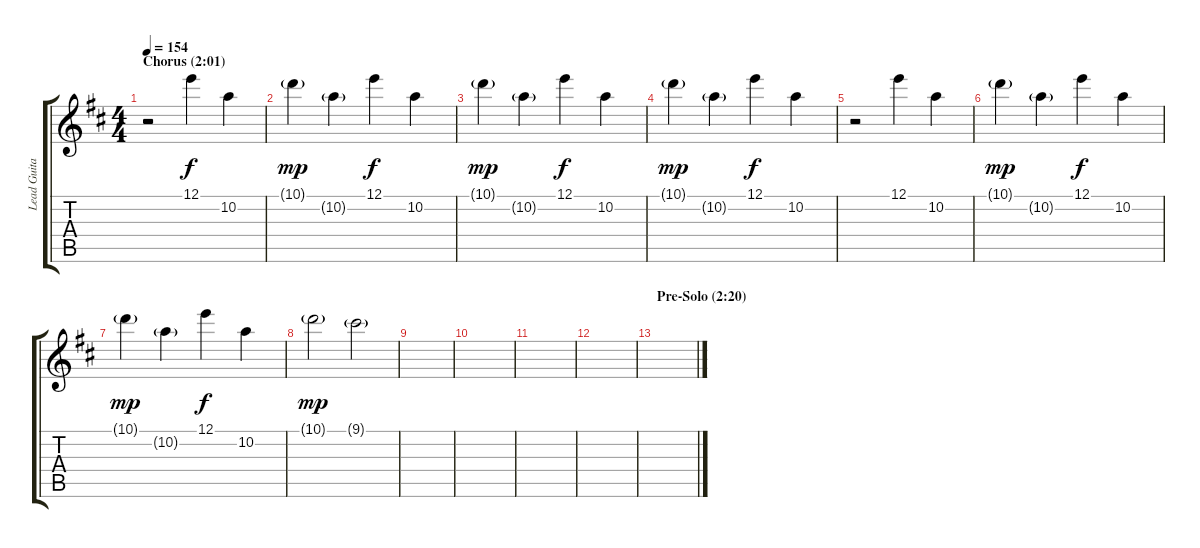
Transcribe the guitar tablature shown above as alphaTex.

\track ("Lead Guitar 3" "Lead Guita") {instrument overdrivenguitar}
\staff {score tabs}
\tuning (E4 B3 G3 D3 A2 E2) {hide}
\ts (4 4)
\section ("" "Chorus (2:01)")
\tempo 154
\clef g2
\ks d
r.2{dy fff volume 13} 12.1.4{dy f} 10.2.4 |
10.1{g}.4{dy mp} 10.2{g}.4 12.1.4{dy f} 10.2.4 |
10.1{g}.4{dy mp} 10.2{g}.4 12.1.4{dy f} 10.2.4 |
10.1{g}.4{dy mp} 10.2{g}.4 12.1.4{dy f} 10.2.4 |
r.2 12.1.4 10.2.4 |
10.1{g}.4{dy mp} 10.2{g}.4 12.1.4{dy f} 10.2.4 |
10.1{g}.4{dy mp} 10.2{g}.4 12.1.4{dy f} 10.2.4 |
10.1{g}.2{dy mp} 9.1{g}.2 |
|
|
|
|
\section ("" "Pre-Solo (2:20)")
